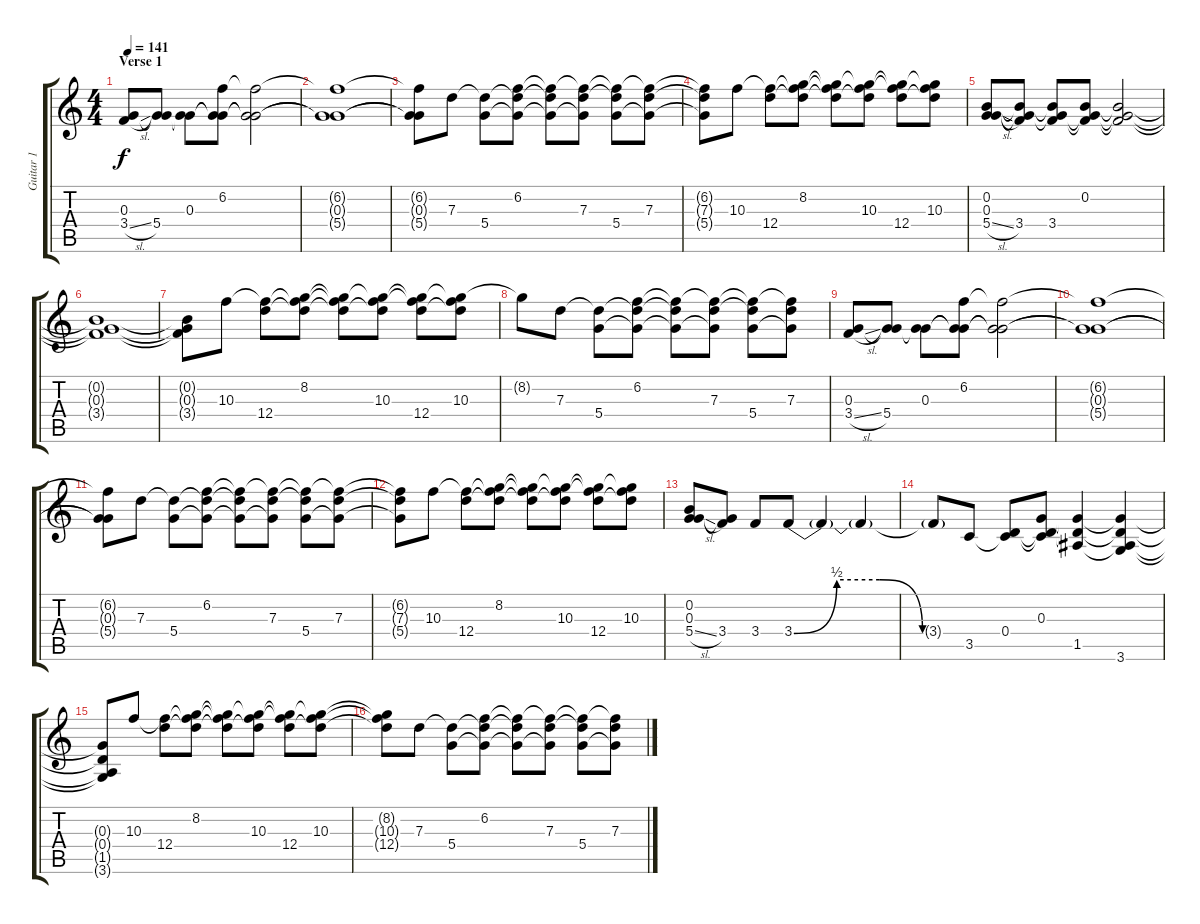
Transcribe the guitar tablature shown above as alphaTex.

\track ("Guitar 1" "Guitar 1") {instrument electricguitarclean}
\staff {score tabs}
\tuning (E4 B3 G3 D3 A2 E2) {hide}
\ts (4 4)
\section ("" "Verse 1")
\tempo 141
\clef g2
\ks c
(0.3 3.4{sl}).8{dy f} (0.3{t} 5.4).8 (0.3 5.4{t}).8 (6.2 0.3{t} 5.4{t}).8 (6.2{t} 0.3{t} 5.4{t}).2 |
(6.2{t} 0.3{t} 5.4{t}).1 |
(6.2{t} 0.3{t} 5.4{t}).8 7.3.8 (7.3{t} 5.4).8 (6.2 7.3{t} 5.4{t}).8 (6.2{t} 7.3{t} 5.4{t}).8 (6.2{t} 7.3 5.4{t}).8 (6.2{t} 7.3{t} 5.4).8 (6.2{t} 7.3 5.4{t}).8 |
(6.2{t} 7.3{t} 5.4{t}).8 10.3.8 (10.3{t} 12.4).8 (8.2 10.3{t} 12.4{t}).8 (8.2{t} 10.3{t} 12.4{t}).8 (8.2{t} 10.3 12.4{t}).8 (8.2{t} 10.3{t} 12.4).8 (8.2{t} 10.3 12.4{t}).8 |
(0.2 0.3 5.4{sl}).8 (0.2{t} 0.3{t} 3.4).8 (0.2{t} 0.3{t} 3.4).8 (0.2 0.3{t} 3.4{t}).8 (0.2{t} 0.3{t} 3.4{t}).2 |
(0.2{t} 0.3{t} 3.4{t}).1 |
(0.2{t} 0.3{t} 3.4{t}).8 10.3.8 (10.3{t} 12.4).8 (8.2 10.3{t} 12.4{t}).8 (8.2{t} 10.3{t} 12.4{t}).8 (8.2{t} 10.3 12.4{t}).8 (8.2{t} 10.3{t} 12.4).8 (8.2{t} 10.3 12.4{t}).8 |
8.2{t}.8 7.3.8 (7.3{t} 5.4).8 (6.2 7.3{t} 5.4{t}).8 (6.2{t} 7.3{t} 5.4{t}).8 (6.2{t} 7.3 5.4{t}).8 (6.2{t} 7.3{t} 5.4).8 (6.2{t} 7.3 5.4{t}).8 |
(0.3 3.4{sl}).8 (0.3{t} 5.4).8 (0.3 5.4{t}).8 (6.2 0.3{t} 5.4{t}).8 (6.2{t} 0.3{t} 5.4{t}).2 |
(6.2{t} 0.3{t} 5.4{t}).1 |
(6.2{t} 0.3{t} 5.4{t}).8 7.3.8 (7.3{t} 5.4).8 (6.2 7.3{t} 5.4{t}).8 (6.2{t} 7.3{t} 5.4{t}).8 (6.2{t} 7.3 5.4{t}).8 (6.2{t} 7.3{t} 5.4).8 (6.2{t} 7.3 5.4{t}).8 |
(6.2{t} 7.3{t} 5.4{t}).8 10.3.8 (10.3{t} 12.4).8 (8.2 10.3{t} 12.4{t}).8 (8.2{t} 10.3{t} 12.4{t}).8 (8.2{t} 10.3 12.4{t}).8 (8.2{t} 10.3{t} 12.4).8 (8.2{t} 10.3 12.4{t}).8 |
(0.2 0.3 5.4{sl}).8 (0.3{t} 3.4).8 3.4.8 3.4{be (custom 0 0 15 2 30 2 45 0 60 0)}.8 3.4{t}.4 3.4{t}.4 |
3.4{t}.8 3.5.8 (0.4 3.5{t}).8 (0.3 0.4{t} 3.5{t}).8 (0.3{t} 0.4{t} 1.5).4 (0.3{t} 0.4{t} 1.5{t} 3.6).4 |
(0.3{t} 0.4{t} 1.5{t} 3.6{t}).8 10.3.8 (10.3{t} 12.4).8 (8.2 10.3{t} 12.4{t}).8 (8.2{t} 10.3{t} 12.4{t}).8 (8.2{t} 10.3 12.4{t}).8 (8.2{t} 10.3{t} 12.4).8 (8.2{t} 10.3 12.4{t}).8 |
(8.2{t} 10.3{t} 12.4{t}).8 7.3.8 (7.3{t} 5.4).8 (6.2 7.3{t} 5.4{t}).8 (6.2{t} 7.3{t} 5.4{t}).8 (6.2{t} 7.3 5.4{t}).8 (6.2{t} 7.3{t} 5.4).8 (6.2{t} 7.3 5.4{t}).8
